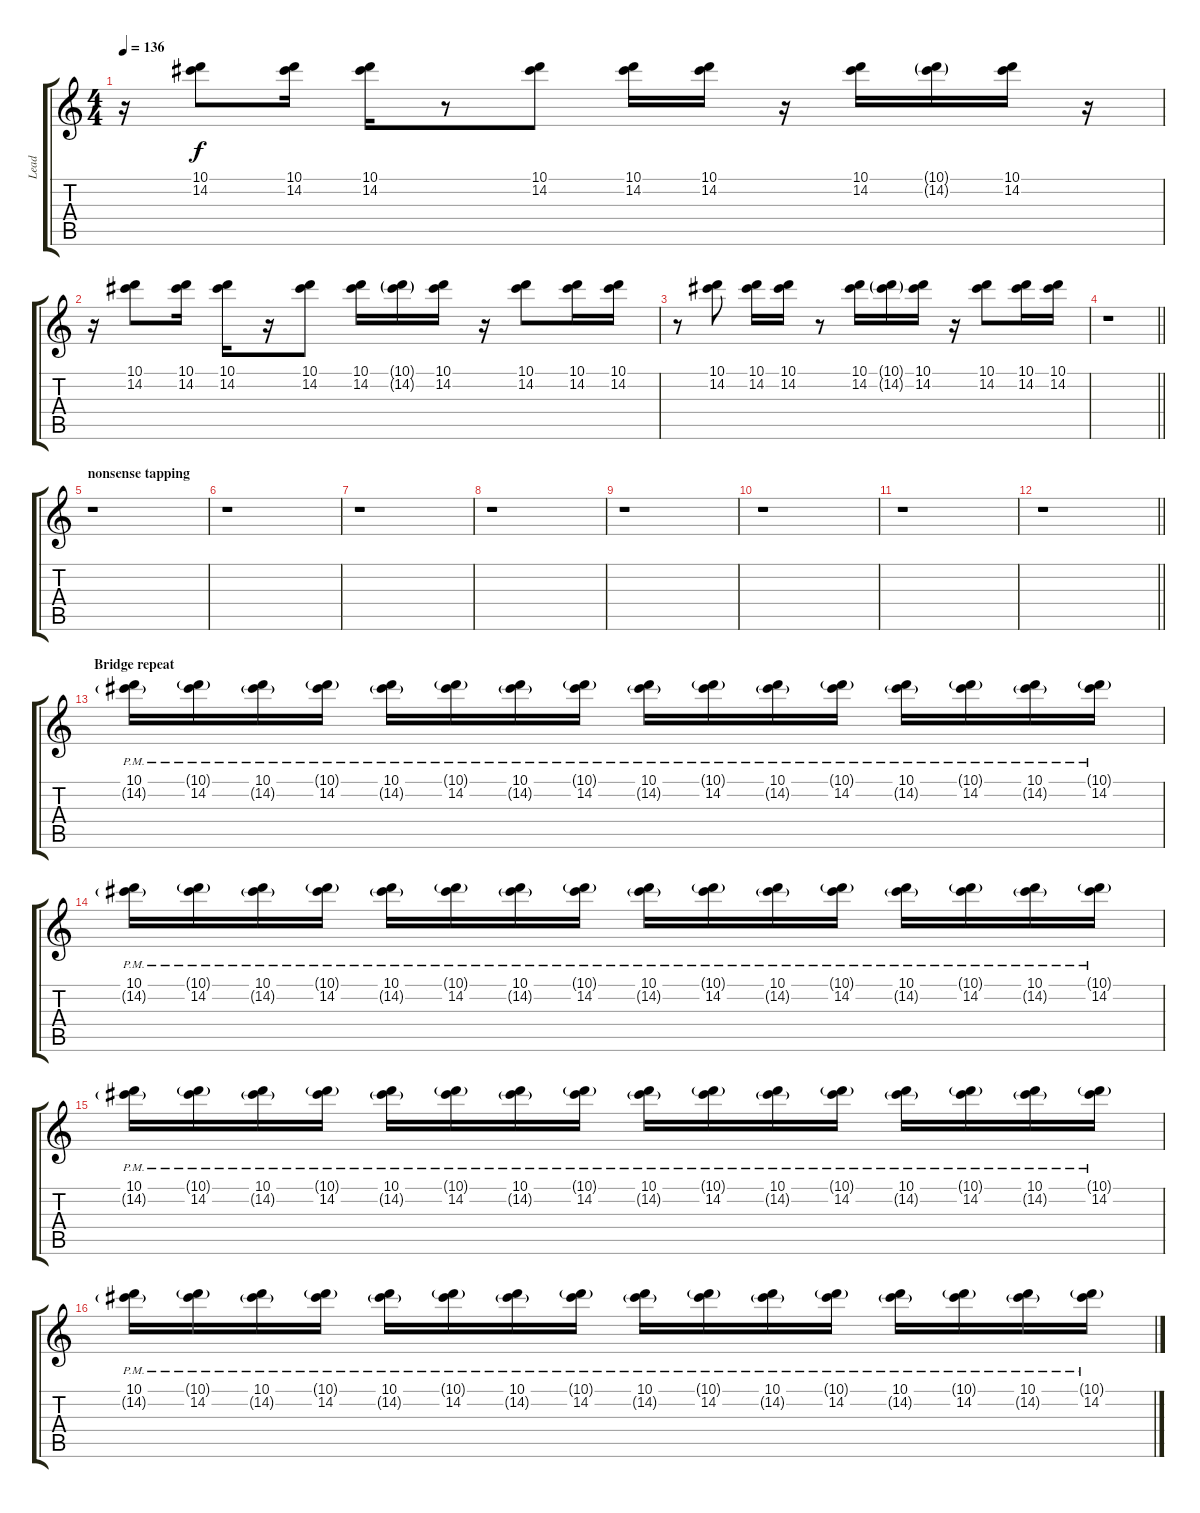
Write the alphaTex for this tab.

\track ("Lead" "Lead") {instrument distortionguitar}
\staff {score tabs}
\tuning (E4 B3 G3 D3 A2 E2) {hide}
\ts (4 4)
\tempo 136
\clef g2
\ks c
r.16{dy f balance 16} (10.1 14.2).8 (10.1 14.2).16 (10.1 14.2).16 r.8 (10.1 14.2).8 (10.1 14.2).16 (10.1 14.2).16 r.16 (10.1 14.2).16 (10.1{g} 14.2{g}).16 (10.1 14.2).16 r.16 |
r.16 (10.1 14.2).8 (10.1 14.2).16 (10.1 14.2).16 r.16 (10.1 14.2).8 (10.1 14.2).16 (10.1{g} 14.2{g}).16 (10.1 14.2).16 r.16 (10.1 14.2).8 (10.1 14.2).16 (10.1 14.2).16 |
r.8 (10.1 14.2).8 (10.1 14.2).16 (10.1 14.2).16 r.8 (10.1 14.2).16 (10.1{g} 14.2{g}).16 (10.1 14.2).16 r.16 (10.1 14.2).8 (10.1 14.2).16 (10.1 14.2).16 |
\barLineRight lightlight
r.1 |
\section ("" "nonsense tapping")
r.1 |
r.1 |
r.1 |
r.1 |
r.1 |
r.1 |
r.1 |
\barLineRight lightlight
r.1{balance 8} |
\section ("" "Bridge repeat")
(10.1{pm} 14.2{g pm}).16 (10.1{g pm} 14.2{pm}).16 (10.1{pm} 14.2{g pm}).16 (10.1{g pm} 14.2{pm}).16 (10.1{pm} 14.2{g pm}).16 (10.1{g pm} 14.2{pm}).16 (10.1{pm} 14.2{g pm}).16 (10.1{g pm} 14.2{pm}).16 (10.1{pm} 14.2{g pm}).16 (10.1{g pm} 14.2{pm}).16 (10.1{pm} 14.2{g pm}).16 (10.1{g pm} 14.2{pm}).16 (10.1{pm} 14.2{g pm}).16 (10.1{g pm} 14.2{pm}).16 (10.1{pm} 14.2{g pm}).16 (10.1{g pm} 14.2{pm}).16 |
(10.1{pm} 14.2{g pm}).16 (10.1{g pm} 14.2{pm}).16 (10.1{pm} 14.2{g pm}).16 (10.1{g pm} 14.2{pm}).16 (10.1{pm} 14.2{g pm}).16 (10.1{g pm} 14.2{pm}).16 (10.1{pm} 14.2{g pm}).16 (10.1{g pm} 14.2{pm}).16 (10.1{pm} 14.2{g pm}).16 (10.1{g pm} 14.2{pm}).16 (10.1{pm} 14.2{g pm}).16 (10.1{g pm} 14.2{pm}).16 (10.1{pm} 14.2{g pm}).16 (10.1{g pm} 14.2{pm}).16 (10.1{pm} 14.2{g pm}).16 (10.1{g pm} 14.2{pm}).16 |
(10.1{pm} 14.2{g pm}).16 (10.1{g pm} 14.2{pm}).16 (10.1{pm} 14.2{g pm}).16 (10.1{g pm} 14.2{pm}).16 (10.1{pm} 14.2{g pm}).16 (10.1{g pm} 14.2{pm}).16 (10.1{pm} 14.2{g pm}).16 (10.1{g pm} 14.2{pm}).16 (10.1{pm} 14.2{g pm}).16 (10.1{g pm} 14.2{pm}).16 (10.1{pm} 14.2{g pm}).16 (10.1{g pm} 14.2{pm}).16 (10.1{pm} 14.2{g pm}).16 (10.1{g pm} 14.2{pm}).16 (10.1{pm} 14.2{g pm}).16 (10.1{g pm} 14.2{pm}).16 |
(10.1{pm} 14.2{g pm}).16 (10.1{g pm} 14.2{pm}).16 (10.1{pm} 14.2{g pm}).16 (10.1{g pm} 14.2{pm}).16 (10.1{pm} 14.2{g pm}).16 (10.1{g pm} 14.2{pm}).16 (10.1{pm} 14.2{g pm}).16 (10.1{g pm} 14.2{pm}).16 (10.1{pm} 14.2{g pm}).16 (10.1{g pm} 14.2{pm}).16 (10.1{pm} 14.2{g pm}).16 (10.1{g pm} 14.2{pm}).16 (10.1{pm} 14.2{g pm}).16 (10.1{g pm} 14.2{pm}).16 (10.1{pm} 14.2{g pm}).16 (10.1{g pm} 14.2{pm}).16
